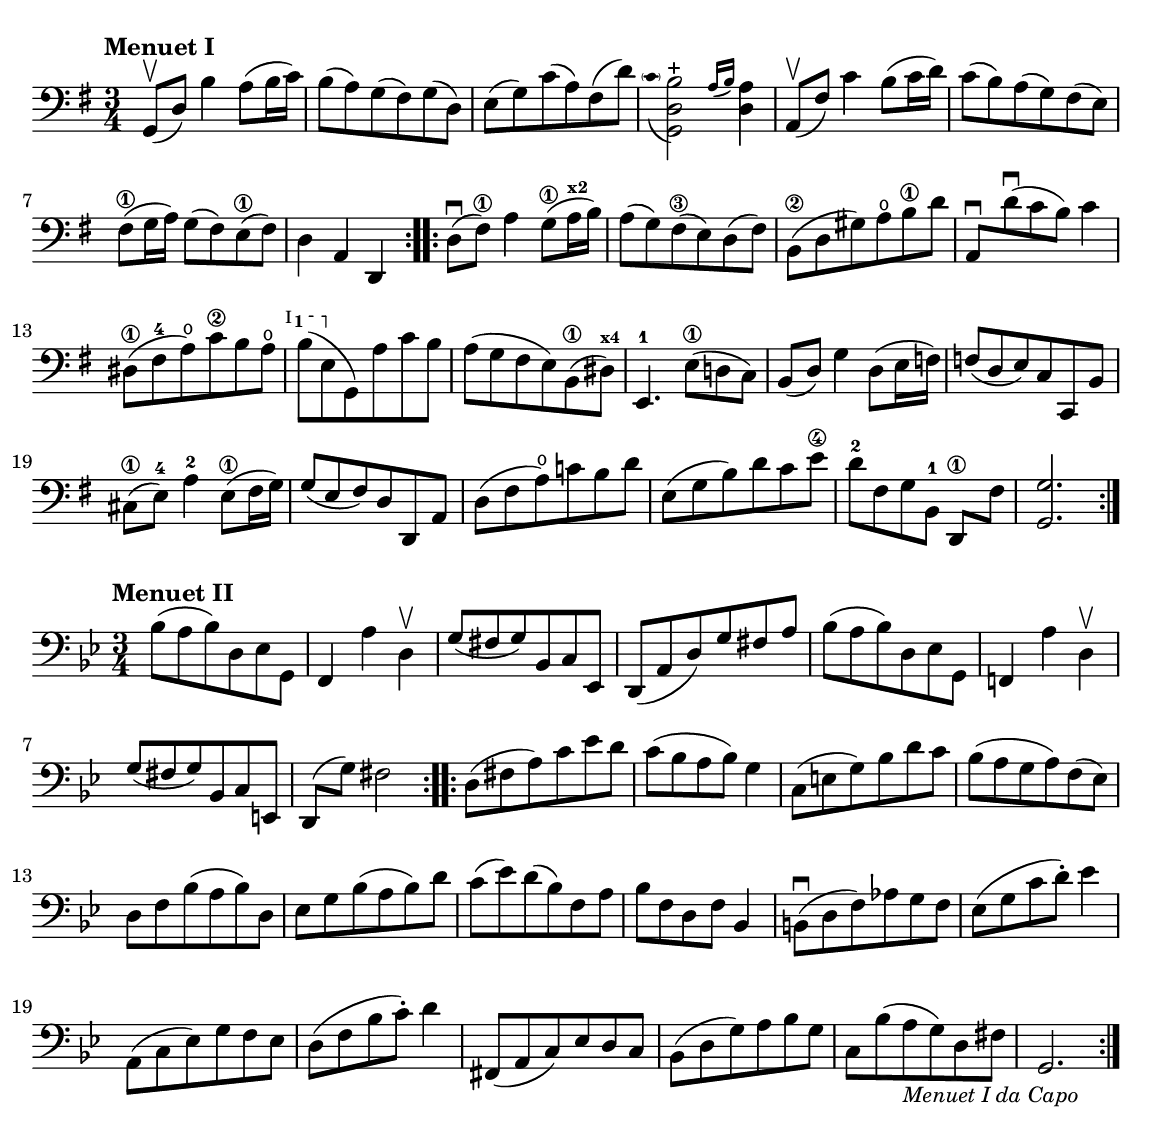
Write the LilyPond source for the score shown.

#(set-global-staff-size 21)

\version "2.18.2"

\header {
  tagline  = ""
}

\language "italiano"

% iPad Pro 12.9

\paper {
  paper-width  = 195\mm
  paper-height = 260\mm
  indent = #0
  page-count = #1
  line-width = #184
  print-page-number = ##f
  ragged-last-bottom = ##t
  ragged-bottom = ##f
%  ragged-last = ##t
}

ringsps = #"
  0.15 setlinewidth
  0.9 0.6 moveto
  0.4 0.6 0.5 0 361 arc
  stroke
  1.0 0.6 0.5 0 361 arc
  stroke
  "

vibrato = \markup {
  \with-dimensions #'(-0.2 . 1.6) #'(0 . 1.2)
  \postscript #ringsps
}

startModernBarre =
#(define-event-function (parser location fretnum partial)
   (number? number?)
    #{
      \tweak bound-details.left.text
        \markup
          \teeny \concat {
          #(format #f "~@r" fretnum)
          \hspace #.2
          \lower #.3 \small \bold \fontsize #-2 #(number->string partial)
          \hspace #.5
        }
      \tweak font-size -1
      \tweak font-shape #'upright
      \tweak style #'dashed-line
      \tweak dash-fraction #0.3
      \tweak dash-period #1
      \tweak bound-details.left.stencil-align-dir-y #0.35
      \tweak bound-details.left.padding 2.5 % was 0.25
      \tweak bound-details.left.attach-dir -1
      \tweak bound-details.left-broken.text ##f
      \tweak bound-details.left-broken.attach-dir -1
      %% adjust the numeric values to fit your needs:
      \tweak bound-details.left-broken.padding 0.5 %% was 1.5
      \tweak bound-details.right-broken.padding 0
      \tweak bound-details.right.padding 0.25
      \tweak bound-details.right.attach-dir 2
      \tweak bound-details.right-broken.text ##f
      \tweak bound-details.right.text
        \markup
          \with-dimensions #'(0 . 0) #'(-.3 . 0) %% was (0 . -1)
          \draw-line #'(0 . -1)
      \startTextSpan
   #})

stopBarre = \stopTextSpan

% \phrasingSlurDashed
% \SlurDashed
% \slurSolid

\score {
  \new Staff {
    \set fingeringOrientations = #'(left)
    \override Beam.auto-knee-gap = #2
    \override Hairpin.to-barline = ##f
    
    \time 3/4
    \key sol \major
    \clef "bass"
    \tempo "Menuet I"

    \repeat volta 2 {
    | sol,8(\upbow re8) si4 la8( si16 do'16)
    | si8( la8) sol8( fad8) sol8( re8)
    | mi8( sol8) do'8( la8) fad8( re'8)
    
    | <<sol,2 re2
        \appoggiatura {\hide Stem \parenthesize do'8 \undo \hide Stem} si2-+>> 
      \grace{ la16( si16)} <<re4 la4)>>
    | la,8(\upbow fad8) do'4 si8( do'16 re'16)
    | do'8( si8) la8( sol8) fad8( mi8)
    | fad8(\1 sol16 la16) sol8( fad8) mi8(\1 fad8)
    | re4 la,4 re,4
    }
    
    \repeat volta 2 {
    | re8(\downbow fad8)\1 la4 sol8(\1 la16^\markup{\teeny\bold x2} si16)
    | la8( sol8) fad8(\3 mi8) re8( fad8)
    | si,8(\2 re8 sold8) la8\open si8\1 re'8
    | la,8\downbow re'8\downbow( do'8 si8) do'4
    | red8(\1 fad8-4 la8\open) do'8\2 si8 la8\open
   %| NO BAR HERE OR ELSE \starModernBarre FAILS
      \startModernBarre #1 #1 si8( mi8 \stopBarre sol,8) la8 do'8 si8
    | la8( sol8 fad8 mi8) si,8(\1 red8)^\markup{\teeny\bold x4}
    | mi,4.-1 mi8(\1 re!8 do8)
    | si,8( re8) sol4 re8( mi16 fa!16)
    | fa!8( re8 mi8) do8 do,8 si,8
    | dod8(\1 mi8)-4 la4-2 mi8(\1 fad16 sol16)
    | sol8( mi8 fad8) re8 re,8 la,8
    | re8( fad8 la8)\open do'!8 si8 re'8
    | mi8( sol8 si8) re'8 do'8 mi'8\4
    | re'8[-2 fad8 sol8 si,8]-1 re,8[\1 fad8]
    | <<sol,2. sol2.>>
    }
  }
}

\score {
  \new Staff {
    \set fingeringOrientations = #'(left)
    \override Beam.auto-knee-gap = #2
    \override Hairpin.to-barline = ##f
  
    \time 3/4
    \key sib \major
    \clef "bass"
    \tempo "Menuet II"

    \repeat volta 2 {
    | sib8( la8 sib8) re8 mib8 sol,8
    | fa,4 la4 re4\upbow
    | sol8( fad8 sol8) sib,8 do8 mib,8
    | re,8( la,8 re8) sol8 fad8 la8
    | sib8( la8 sib8) re8 mib8 sol,8
    | fa,!4 la4 re4\upbow
    | sol8( fad8 sol8) sib,8 do8 mi,8
    | re,8( sol8) fad2
    }
    
    \repeat volta 2 {
    | re8( fad8 la8) do'8 mib'8 re'8
    | do'8( sib8 la8 sib8) sol4
    | do8( mi8 sol8) sib8 re'8 do'8 
    | sib8( la8 sol8 la8) fa8( mib8)
    | re8 fa8 sib( la8 sib8) re8
    | mib8 sol8 sib8( la8 sib8) re'8
    | do'8( mib'8) re'8( sib8) fa8 la8
    | sib8 fa8 re8 fa8 sib,4
    | si,!8\downbow( re8 fa8) lab8 sol8 fa8
    | mib8( sol8 do'8 re'8)-. mib'4
    | la,8( do8 mib8) sol8 fa8 mib8
    | re8( fa8 sib8 do'8)-. re'4
    | fad,8( la,8 do8) mib8 re8 do8
    | sib,( re8 sol8) la8 sib8 sol8
    | do8 sib8( la8_\markup{\small\italic "Menuet I da Capo"} 
      sol8) re8 fad8
    | sol,2.
    }
  }
}
